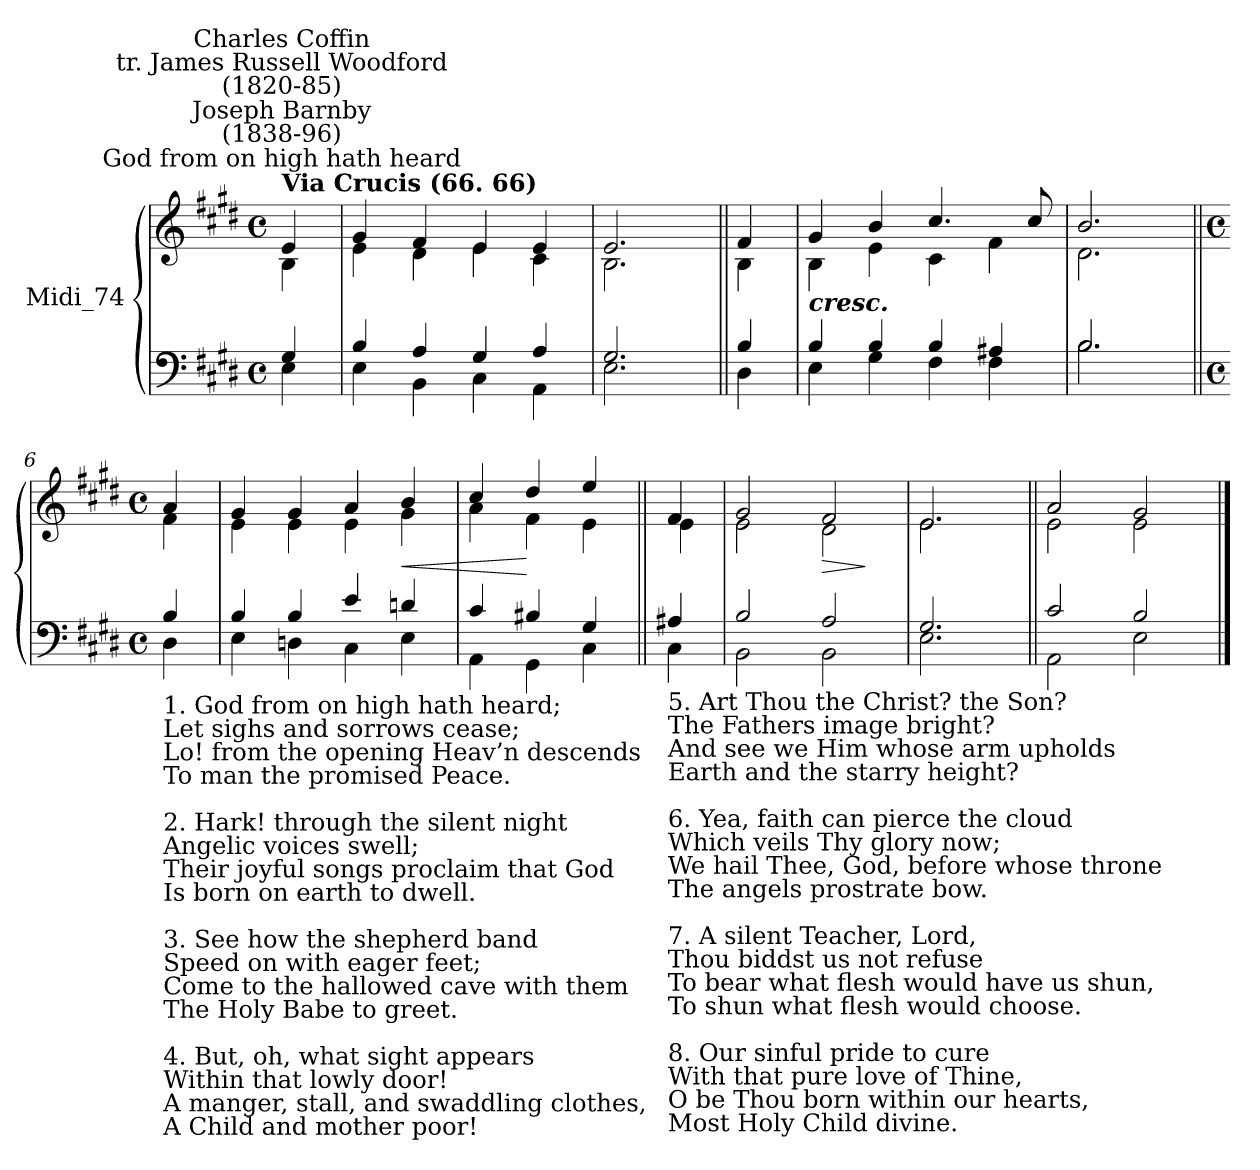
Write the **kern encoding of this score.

**kern	**kern	**dynam
*part2	*part1	*part1
*staff2	*staff1	*staff1
*I"Midi_74	*I"Midi_74	*
*clefF4	*clefG2	*
*k[f#c#g#d#]	*k[f#c#g#d#]	*
*E:	*E:	*
*M4/4	*M4/4	*
*met(c)	*met(c)	*
=	=	=
*^	*^	*
!	!	!LO:TX:a:B:t=Via Crucis (66. 66)	!	!
!	!	!LO:TX:a:cj:t=God from on high hath heard	!	!
!	!	!LO:TX:a:cj:t=Joseph Barnby\n(1838-96)	!	!
!	!	!LO:TX:a:cj:t=Charles Coffin\ntr. James Russell Woodford\n(1820-85)	!	!
4G#/	4E\	4e/	4B\	.
=1	=1	=1	=1	=1
4B/	4E\	4g#/	4e\	.
4A/	4BB\	4f#/	4d#\	.
4G#/	4C#\	4e/	4e\	.
4A/	4AA\	4e/	4c#\	.
=2	=2	=2	=2	=2
2.G#/	2.E\	2.e/	2.B\	.
=3||	=3||	=3||	=3||	=3||
4B/	4D#\	4f#/	4B\	.
=4	=4	=4	=4	=4
!LO:TX:a:Bi:t=cresc.	!	!	!	!
4B/	4E\	4g#/	4B\	.
4B/	4G#\	4b/	4e\	.
4B/	4F#\	4.cc#/	4c#\	.
4A#X/	4F#\	.	4f#\	.
.	.	8cc#/	.	.
=5	=5	=5	=5	=5
2.B/	2.B\	2.b/	2.d#\	.
!!LO:LB:g=z	!!
=6||	=6||	=6||	=6||	=6||
*M4/4	*	*M4/4	*	*
*met(c)	*	*met(c)	*	*
!LO:TX:b:t=1. God from on high hath heard;\nLet sighs and sorrows cease;\nLo! from the opening Heav’n descends\nTo man the promised Peace.\n\n2. Hark! through the silent night\nAngelic voices swell;\nTheir joyful songs proclaim that God\nIs born on earth to dwell.\n\n3. See how the shepherd band\nSpeed on with eager feet;\nCome to the hallowed cave with them\nThe Holy Babe to greet.\n\n4. But, oh, what sight appears\nWithin that lowly door!\nA manger, stall, and swaddling clothes,\nA Child and mother poor!	!	!	!	!
4B/	4D#\	4a/	4f#\	.
=7	=7	=7	=7	=7
4B/	4E\	4g#/	4e\	.
4B/	4Dn\	4g#/	4e\	.
4e/	4C#\	4a/	4e\	.
!	!	!	!	!LO:HP:b
4dn/	4E\	4b/	4g#\	<
=8	=8	=8	=8	=8
4c#/	4AA\	4cc#/	4a\	.
4B#X/	4GG#\	4dd#/	4f#\	[
4G#/	4C#\	4ee/	4e\	.
=9||	=9||	=9||	=9||	=9||
!LO:TX:b:t=5. Art Thou the Christ? the Son?\nThe Fathers image bright?\nAnd see we Him whose arm upholds\nEarth and the starry height?\n\n6. Yea, faith can pierce the cloud\nWhich veils Thy glory now;\nWe hail Thee, God, before whose throne\nThe angels prostrate bow.\n\n7. A silent Teacher, Lord,\nThou biddst us not refuse\nTo bear what flesh would have us shun,\nTo shun what flesh would choose.\n\n8. Our sinful pride to cure\nWith that pure love of Thine,\nO be Thou born within our hearts,\nMost Holy Child divine.	!	!	!	!
4A#X/	4C#\	4f#/	4e\	.
=10	=10	=10	=10	=10
2B/	2BB\	2g#/	2e\	.
!	!	!	!	!LO:HP:b
2A/	2BB\	2f#/	2d#\	>
*v	*v	*	*	*
*	*v	*v	*
.	.	]
=11	=11	=11
*^	*^	*
2.G#/	2.E\	2.e/	2.e\	.
=12||	=12||	=12||	=12||	=12||
2c#/	2AA\	2a/	2e\	.
2B/	2E\	2g#/	2e\	.
*v	*v	*	*	*
*	*v	*v	*
==	==	==
*-	*-	*-
